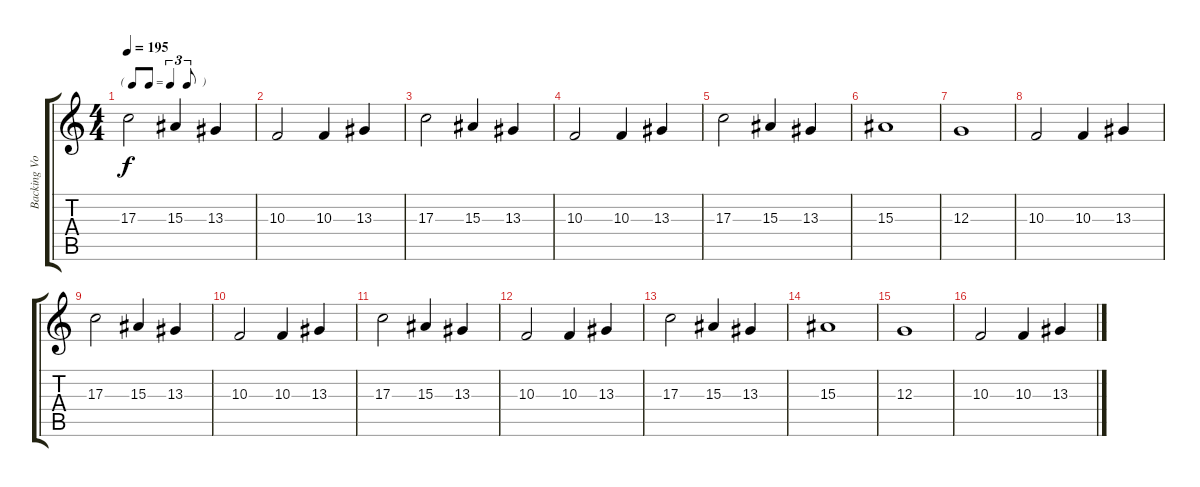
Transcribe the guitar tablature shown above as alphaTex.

\track ("Backing Voicals" "Backing Vo") {instrument synthvoice}
\staff {score tabs}
\tuning (E4 B3 G3 D3 A2 E2) {hide}
\ts (4 4)
\tf triplet8th
\tempo 195
\clef g2
\ks c
17.3.2{dy f} 15.3.4 13.3.4 |
10.3.2 10.3.4 13.3.4 |
17.3.2 15.3.4 13.3.4 |
10.3.2 10.3.4 13.3.4 |
17.3.2 15.3.4 13.3.4 |
15.3.1 |
12.3.1 |
10.3.2 10.3.4 13.3.4 |
17.3.2 15.3.4 13.3.4 |
10.3.2 10.3.4 13.3.4 |
17.3.2 15.3.4 13.3.4 |
10.3.2 10.3.4 13.3.4 |
17.3.2 15.3.4 13.3.4 |
15.3.1 |
12.3.1 |
10.3.2 10.3.4 13.3.4
